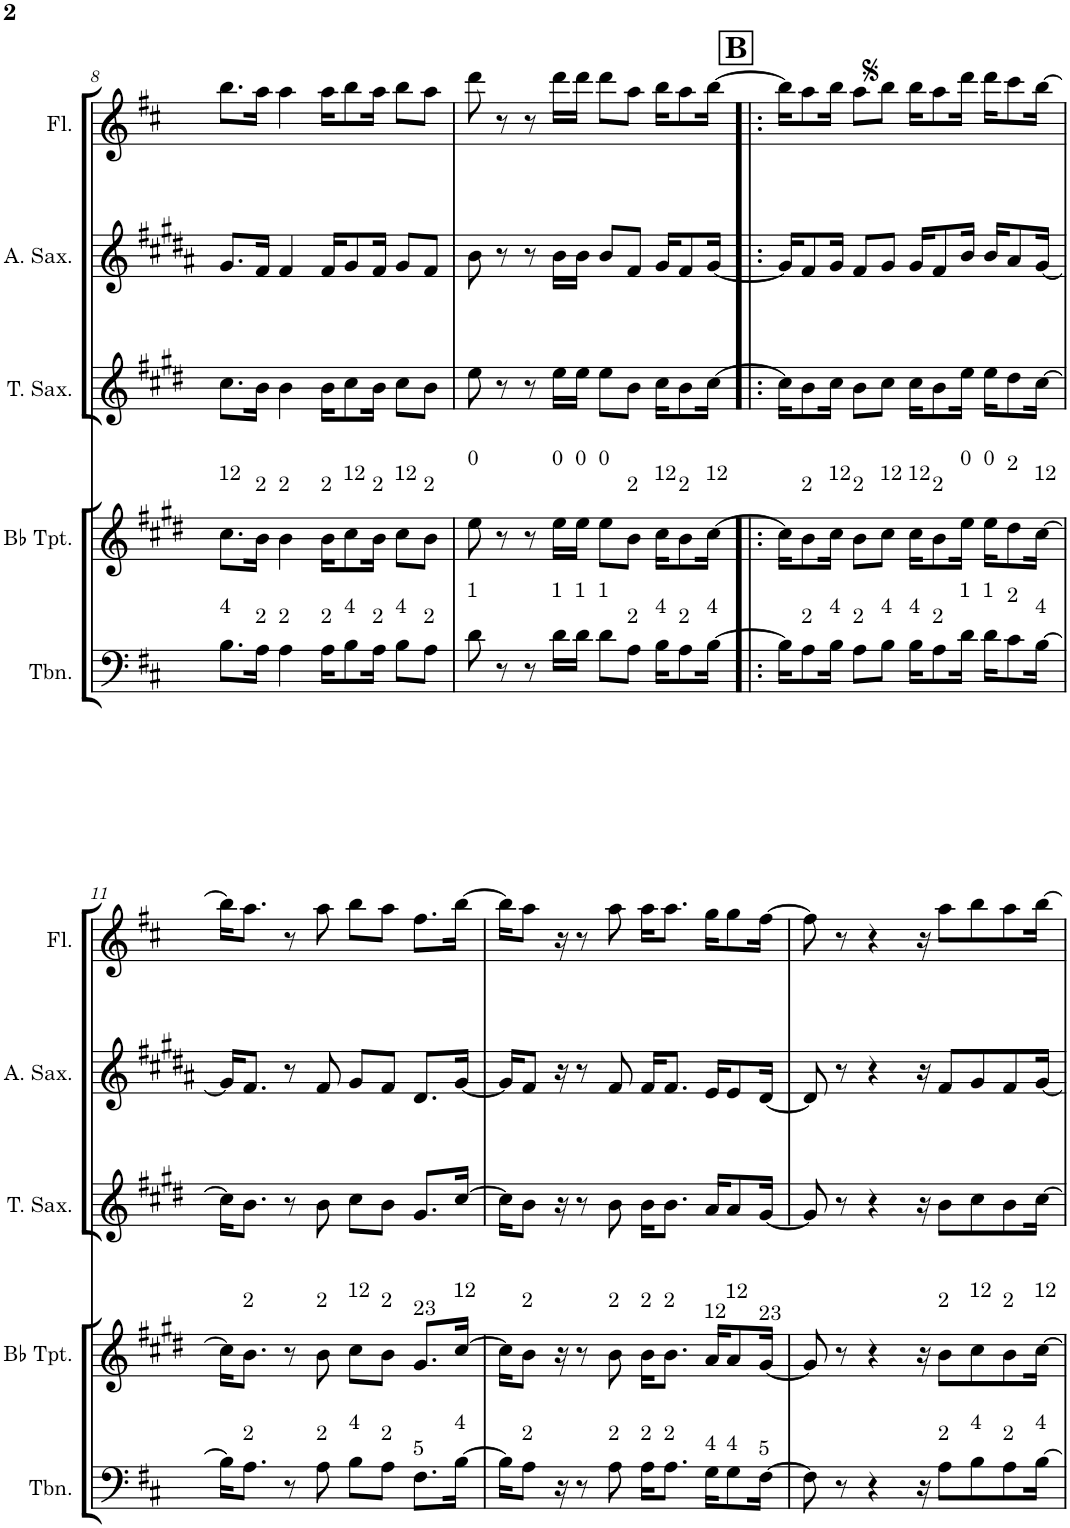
**kern	**kern	**kern	**kern	**kern
*part5	*part4	*part3	*part2	*part1
*staff5	*staff4	*staff3	*staff2	*staff1
*I"Trombone	*I"Bb Trumpet	*I"Tenor Saxophone	*I"Alto Saxophone	*I"Flute
*I'Tbn.	*I'Bb Tpt.	*I'T. Sax.	*I'A. Sax.	*I'Fl.
!!LO:PB:g=z
*clefF4	*clefG2	*clefG2	*clefG2	*clefG2
*	*Trd1c2	*Trd8c14	*Trd5c9	*
*k[f#c#]	*k[f#c#g#d#]	*k[f#c#g#d#]	*k[f#c#g#d#a#]	*k[f#c#]
*M4/4	*M4/4	*M4/4	*M4/4	*M4/4
=8	=8	=8	=8	=8
!	!LO:TX:a:t=12	!	!	!
!LO:TX:a:t=4	!	!	!	!
8.B\L	8.cc#\L	8.cc#\L	8.g#/L	8.bb\L
!	!LO:TX:a:t=2	!	!	!
!LO:TX:a:t=2	!	!	!	!
16A\Jk	16b\Jk	16b\Jk	16f#/Jk	16aa\Jk
!	!LO:TX:a:t=2	!	!	!
!LO:TX:a:t=2	!	!	!	!
4A\	4b\	4b\	4f#/	4aa\
!	!LO:TX:a:t=2	!	!	!
!LO:TX:a:t=2	!	!	!	!
16A\KL	16b\KL	16b\KL	16f#/KL	16aa\KL
!	!LO:TX:a:t=12	!	!	!
!LO:TX:a:t=4	!	!	!	!
8B\	8cc#\	8cc#\	8g#/	8bb\
!	!LO:TX:a:t=2	!	!	!
!LO:TX:a:t=2	!	!	!	!
16A\Jk	16b\Jk	16b\Jk	16f#/Jk	16aa\Jk
!	!LO:TX:a:t=12	!	!	!
!LO:TX:a:t=4	!	!	!	!
8B\L	8cc#\L	8cc#\L	8g#/L	8bb\L
!	!LO:TX:a:t=2	!	!	!
!LO:TX:a:t=2	!	!	!	!
8A\J	8b\J	8b\J	8f#/J	8aa\J
=9	=9	=9	=9	=9
!	!LO:TX:a:t=0	!	!	!
!LO:TX:a:t=1	!	!	!	!
8d\	8ee\	8ee\	8b\	8ddd\
8r	8r	8r	8r	8r
8r	8r	8r	8r	8r
!	!LO:TX:a:t=0	!	!	!
!LO:TX:a:t=1	!	!	!	!
16d\LL	16ee\LL	16ee\LL	16b\LL	16ddd\LL
!	!LO:TX:a:t=0	!	!	!
!LO:TX:a:t=1	!	!	!	!
16d\JJ	16ee\JJ	16ee\JJ	16b\JJ	16ddd\JJ
!	!LO:TX:a:t=0	!	!	!
!LO:TX:a:t=1	!	!	!	!
8d\L	8ee\L	8ee\L	8b/L	8ddd\L
!	!LO:TX:a:t=2	!	!	!
!LO:TX:a:t=2	!	!	!	!
8A\J	8b\J	8b\J	8f#/J	8aa\J
!	!LO:TX:a:t=12	!	!	!
!LO:TX:a:t=4	!	!	!	!
16B\KL	16cc#\KL	16cc#\KL	16g#/KL	16bb\KL
!	!LO:TX:a:t=2	!	!	!
!LO:TX:a:t=2	!	!	!	!
8A\	8b\	8b\	8f#/	8aa\
!	!LO:TX:a:t=12	!	!	!
!LO:TX:a:t=4	!	!	!	!
[16B\Jk	[16cc#\Jk	[16cc#\Jk	[16g#/Jk	[16bb\Jk
!!LO:REH:place=s1:a:B:cj:fs=14:t=B
=10!|:	=10!|:	=10!|:	=10!|:	=10!|:
16B\KL]	16cc#\KL]	16cc#\KL]	16g#/KL]	16bb\KL]
!	!LO:TX:a:t=2	!	!	!
!LO:TX:a:t=2	!	!	!	!
8A\	8b\	8b\	8f#/	8aa\
!	!LO:TX:a:t=12	!	!	!
!LO:TX:a:t=4	!	!	!	!
16B\Jk	16cc#\Jk	16cc#\Jk	16g#/Jk	16bb\Jk
!	!LO:TX:a:t=2	!	!	!
!LO:TX:a:t=2	!	!	!	!
8A\L	8b\L	8b\L	8f#/L	8aa\L
!	!LO:TX:a:t=12	!	!	!
!LO:TX:a:t=4	!	!	!	!
8B\J	8cc#\J	8cc#\J	8g#/J	8bb\J
!	!LO:TX:a:t=12	!	!	!
!LO:TX:a:t=4	!	!	!	!
16B\KL	16cc#\KL	16cc#\KL	16g#/KL	16bb\KL
!	!LO:TX:a:t=2	!	!	!
!LO:TX:a:t=2	!	!	!	!
8A\	8b\	8b\	8f#/	8aa\
!	!LO:TX:a:t=0	!	!	!
!LO:TX:a:t=1	!	!	!	!
16d\Jk	16ee\Jk	16ee\Jk	16b/Jk	16ddd\Jk
!	!LO:TX:a:t=0	!	!	!
!LO:TX:a:t=1	!	!	!	!
16d\KL	16ee\KL	16ee\KL	16b/KL	16ddd\KL
!	!LO:TX:a:t=2	!	!	!
!LO:TX:a:t=2	!	!	!	!
8c#\	8dd#\	8dd#\	8a#/	8ccc#\
!	!LO:TX:a:t=12	!	!	!
!LO:TX:a:t=4	!	!	!	!
[16B\Jk	[16cc#\Jk	[16cc#\Jk	[16g#/Jk	[16bb\Jk
!!LO:LB:g=z
=11	=11	=11	=11	=11
16B\KL]	16cc#\KL]	16cc#\KL]	16g#/KL]	16bb\KL]
!	!LO:TX:a:t=2	!	!	!
!LO:TX:a:t=2	!	!	!	!
8.A\J	8.b\J	8.b\J	8.f#/J	8.aa\J
8r	8r	8r	8r	8r
!	!LO:TX:a:t=2	!	!	!
!LO:TX:a:t=2	!	!	!	!
8A\	8b\	8b\	8f#/	8aa\
!	!LO:TX:a:t=12	!	!	!
!LO:TX:a:t=4	!	!	!	!
8B\L	8cc#\L	8cc#\L	8g#/L	8bb\L
!	!LO:TX:a:t=2	!	!	!
!LO:TX:a:t=2	!	!	!	!
8A\J	8b\J	8b\J	8f#/J	8aa\J
!	!LO:TX:a:t=23	!	!	!
!LO:TX:a:t=5	!	!	!	!
8.F#\L	8.g#/L	8.g#/L	8.d#/L	8.ff#\L
!	!LO:TX:a:t=12	!	!	!
!LO:TX:a:t=4	!	!	!	!
[16B\Jk	[16cc#/Jk	[16cc#/Jk	[16g#/Jk	[16bb\Jk
=12	=12	=12	=12	=12
16B\KL]	16cc#\KL]	16cc#\KL]	16g#/KL]	16bb\KL]
!	!LO:TX:a:t=2	!	!	!
!LO:TX:a:t=2	!	!	!	!
8A\J	8b\J	8b\J	8f#/J	8aa\J
16r	16r	16r	16r	16r
8r	8r	8r	8r	8r
!	!LO:TX:a:t=2	!	!	!
!LO:TX:a:t=2	!	!	!	!
8A\	8b\	8b\	8f#/	8aa\
!	!LO:TX:a:t=2	!	!	!
!LO:TX:a:t=2	!	!	!	!
16A\KL	16b\KL	16b\KL	16f#/KL	16aa\KL
!	!LO:TX:a:t=2	!	!	!
!LO:TX:a:t=2	!	!	!	!
8.A\J	8.b\J	8.b\J	8.f#/J	8.aa\J
!	!LO:TX:a:t=12	!	!	!
!LO:TX:a:t=4	!	!	!	!
16G\KL	16a/KL	16a/KL	16e/KL	16gg\KL
!	!LO:TX:a:t=12	!	!	!
!LO:TX:a:t=4	!	!	!	!
8G\	8a/	8a/	8e/	8gg\
!	!LO:TX:a:t=23	!	!	!
!LO:TX:a:t=5	!	!	!	!
[16F#\Jk	[16g#/Jk	[16g#/Jk	[16d#/Jk	[16ff#\Jk
=13	=13	=13	=13	=13
8F#\]	8g#/]	8g#/]	8d#/]	8ff#\]
8r	8r	8r	8r	8r
4r	4r	4r	4r	4r
16r	16r	16r	16r	16r
!	!LO:TX:a:t=2	!	!	!
!LO:TX:a:t=2	!	!	!	!
8A\L	8b\L	8b\L	8f#/L	8aa\L
!	!LO:TX:a:t=12	!	!	!
!LO:TX:a:t=4	!	!	!	!
8B\	8cc#\	8cc#\	8g#/	8bb\
!	!LO:TX:a:t=2	!	!	!
!LO:TX:a:t=2	!	!	!	!
8A\	8b\	8b\	8f#/	8aa\
!	!LO:TX:a:t=12	!	!	!
!LO:TX:a:t=4	!	!	!	!
[16B\Jk	[16cc#\Jk	[16cc#\Jk	[16g#/Jk	[16bb\Jk
=	=	=	=	=
*-	*-	*-	*-	*-
